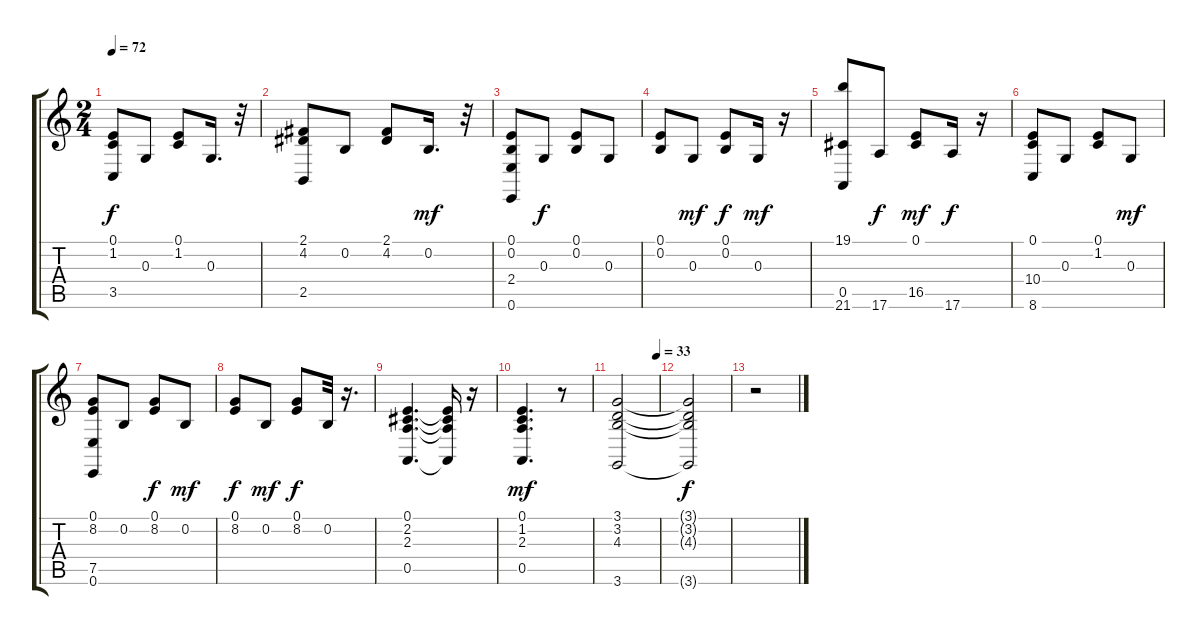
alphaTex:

\track "" {instrument stringensemble1}
\staff {score tabs}
\tuning (E4 B3 G3 D3 A2 E2) {hide}
\ts (2 4)
\tempo 72
\clef g2
\ks c
(0.1 1.2 3.5).8{dy f} 0.3.8 (0.1 1.2).8 0.3.16{d} r.32 |
(2.1 4.2 2.5).8 0.2.8 (2.1 4.2).8 0.2.16{d dy mf} r.32 |
(0.1 0.2 2.4 0.6).8 0.3.8{dy f} (0.1 0.2).8 0.3.8 |
(0.1 0.2).8 0.3.8{dy mf} (0.1 0.2).8{dy f} 0.3.16{dy mf} r.16 |
(19.1 0.5 21.6).8 17.6.8{dy f} (0.1 16.5).8{dy mf} 17.6.16{dy f} r.16 |
(0.1 10.4 8.6).8 0.3.8 (0.1 1.2).8 0.3.8{dy mf} |
(0.1 8.2 7.5 0.6).8 0.2.8 (0.1 8.2).8{dy f} 0.2.8{dy mf} |
(0.1 8.2).8{dy f} 0.2.8{dy mf} (0.1 8.2).8{dy f} 0.2.32 r.16{d} |
(0.1 2.2 2.3 0.5).4{d} (0.1{t} 2.2{t} 2.3{t} 0.5{t}).16 r.16 |
(0.1 1.2 2.3 0.5).4{d dy mf} r.8 |
\tempo (33 0.9583333333333334)
(3.1 3.2 4.3 3.6).2 |
(3.1{t} 3.2{t} 4.3{t} 3.6{t}).2{dy f} |
r.2
